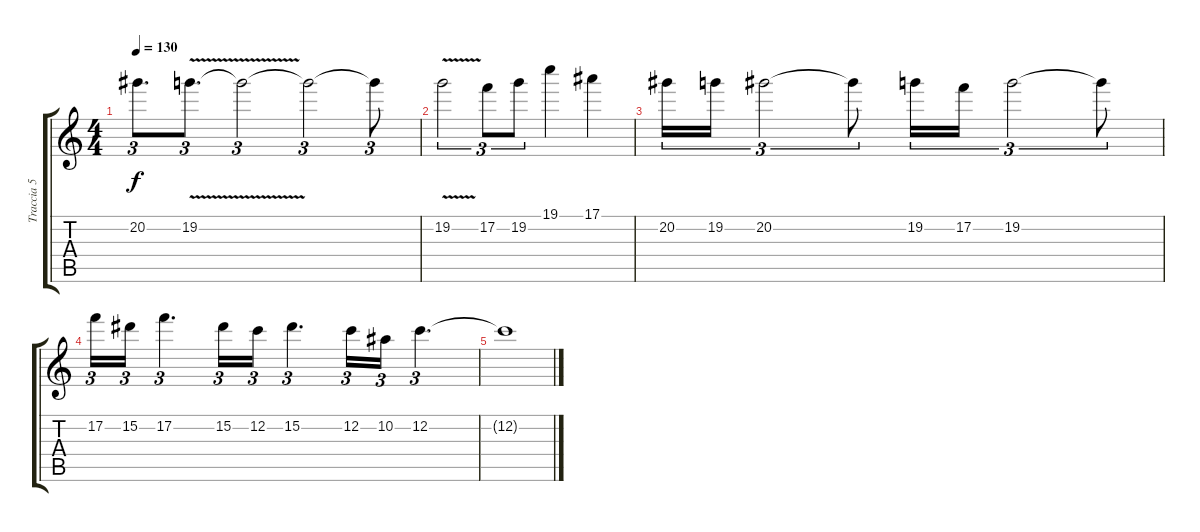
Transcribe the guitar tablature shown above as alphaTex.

\track ("Traccia 5" "Traccia 5") {instrument distortionguitar}
\staff {score tabs}
\tuning (F4 C4 Ab3 Eb3 Bb2 F2) {hide}
\ts (4 4)
\tempo 130
\clef g2
\ks c
20.2.8{d tu (3 2) dy f} 19.2{v}.8{d tu (3 2)} 19.2{t}.2{tu (3 2)} 19.2{t}.2{tu (3 2)} 19.2{t}.8{tu (3 2)} |
19.2{v}.2{tu (3 2)} 17.2.8{tu (3 2)} 19.2.8{tu (3 2)} 19.1.4 17.1.4 |
20.2.16{tu (3 2)} 19.2.16{tu (3 2)} 20.2.2{tu (3 2) volume 2} 20.2{t}.8{tu (3 2)} 19.2.16{tu (3 2)} 17.2.16{tu (3 2)} 19.2.2{tu (3 2)} 19.2{t}.8{tu (3 2)} |
17.2.16{tu (3 2)} 15.2.16{tu (3 2)} 17.2.4{d tu (3 2)} 15.2.16{tu (3 2)} 12.2.16{tu (3 2)} 15.2.4{d tu (3 2)} 12.2.16{tu (3 2)} 10.2.16{tu (3 2)} 12.2.4{d tu (3 2)} |
12.2{t}.1
